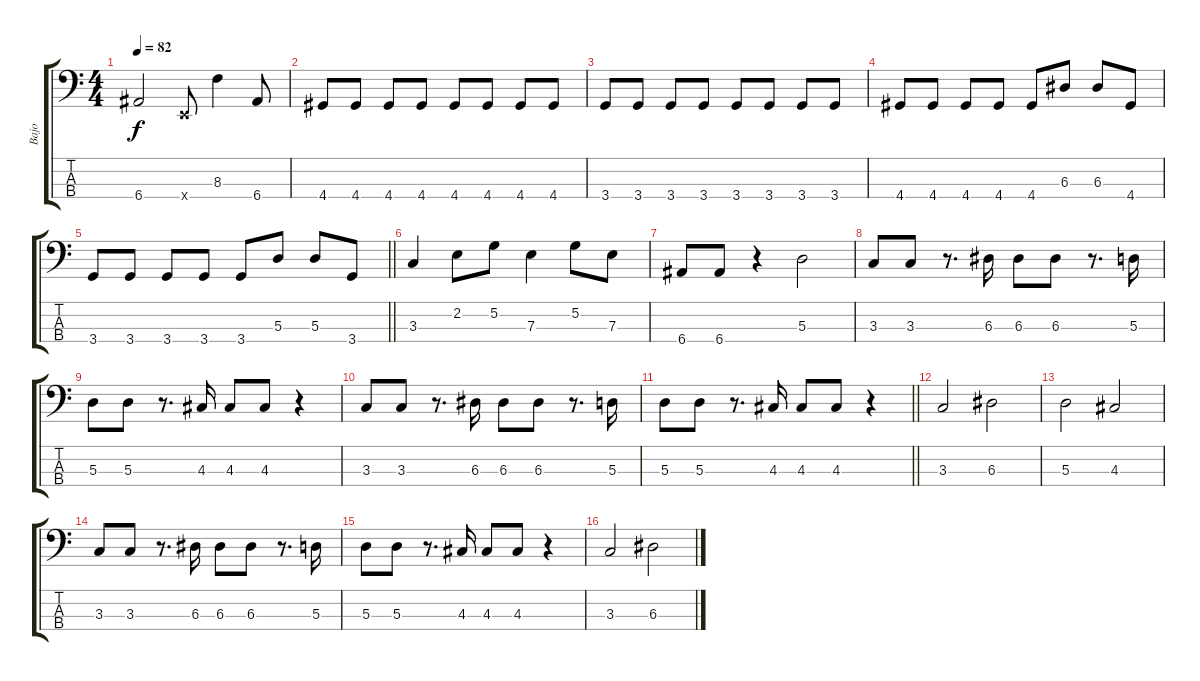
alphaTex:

\track ("Bajo" "Bajo") {instrument electricbasspick}
\staff {score tabs}
\tuning (G2 D2 A1 E1) {hide}
\ts (4 4)
\tempo 82
\clef f4
\ks c
6.4.2{dy f} 0.4{x}.8 8.3.4 6.4.8 |
4.4.8 4.4.8 4.4.8 4.4.8 4.4.8 4.4.8 4.4.8 4.4.8 |
3.4.8 3.4.8 3.4.8 3.4.8 3.4.8 3.4.8 3.4.8 3.4.8 |
4.4.8 4.4.8 4.4.8 4.4.8 4.4.8 6.3.8 6.3.8 4.4.8 |
\barLineRight lightlight
3.4.8 3.4.8 3.4.8 3.4.8 3.4.8 5.3.8 5.3.8 3.4.8 |
3.3.4 2.2.8 5.2.8 7.3.4 5.2.8 7.3.8 |
6.4.8 6.4.8 r.4 5.3.2 |
3.3.8 3.3.8 r.8{d} 6.3.16 6.3.8 6.3.8 r.8{d} 5.3.16 |
5.3.8 5.3.8 r.8{d} 4.3.16 4.3.8 4.3.8 r.4 |
3.3.8 3.3.8 r.8{d} 6.3.16 6.3.8 6.3.8 r.8{d} 5.3.16 |
\barLineRight lightlight
5.3.8 5.3.8 r.8{d} 4.3.16 4.3.8 4.3.8 r.4 |
3.3.2 6.3.2 |
5.3.2 4.3.2 |
3.3.8 3.3.8 r.8{d} 6.3.16 6.3.8 6.3.8 r.8{d} 5.3.16 |
5.3.8 5.3.8 r.8{d} 4.3.16 4.3.8 4.3.8 r.4 |
3.3.2 6.3.2
